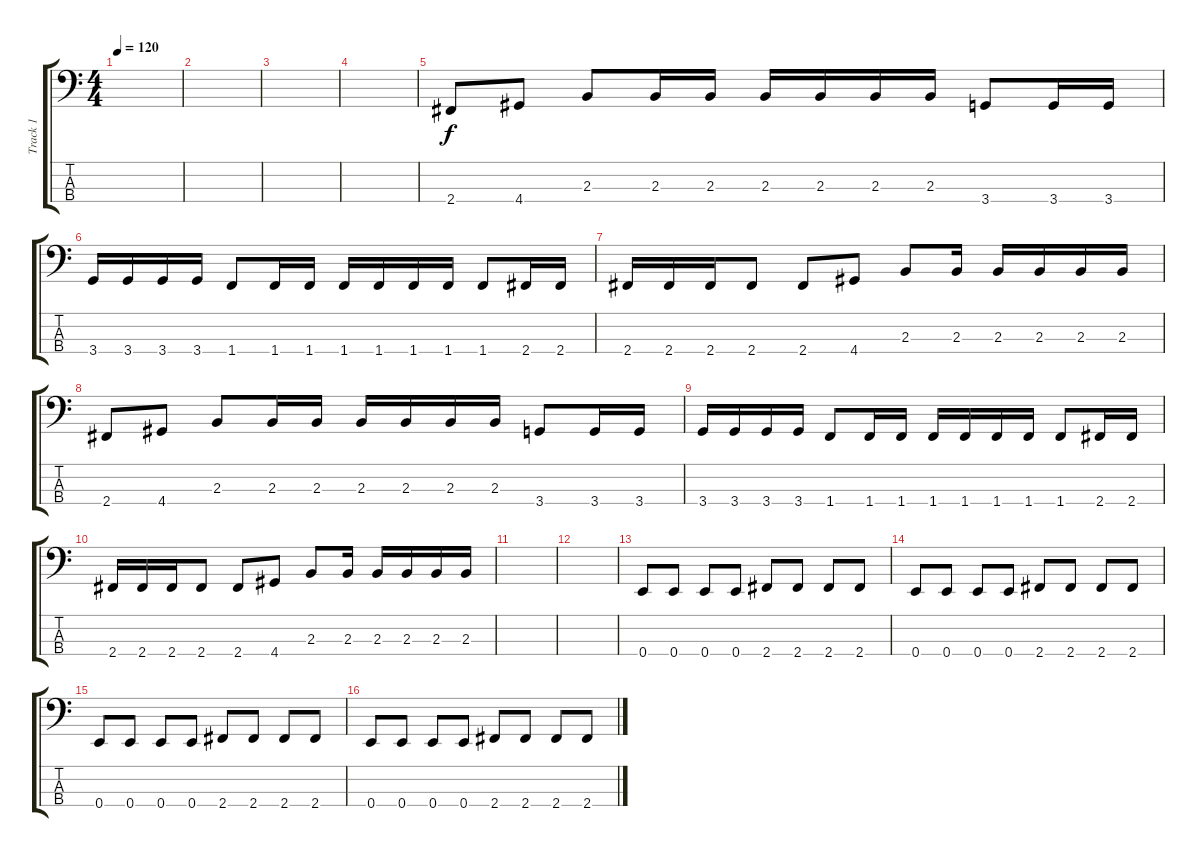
\track ("Track 1" "Track 1") {instrument electricbassfinger}
\staff {score tabs}
\tuning (G2 D2 A1 E1) {hide}
\ts (4 4)
\tempo 120
\clef f4
\ks c
|
|
|
|
2.4.8 4.4.8 2.3.8 2.3.16 2.3.16 2.3.16 2.3.16 2.3.16 2.3.16 3.4.8 3.4.16 3.4.16 |
3.4.16 3.4.16 3.4.16 3.4.16 1.4.8 1.4.16 1.4.16 1.4.16 1.4.16 1.4.16 1.4.16 1.4.8 2.4.16 2.4.16 |
2.4.16 2.4.16 2.4.16 2.4.8 2.4.8 4.4.8 2.3.8 2.3.16 2.3.16 2.3.16 2.3.16 2.3.16 |
2.4.8 4.4.8 2.3.8 2.3.16 2.3.16 2.3.16 2.3.16 2.3.16 2.3.16 3.4.8 3.4.16 3.4.16 |
3.4.16 3.4.16 3.4.16 3.4.16 1.4.8 1.4.16 1.4.16 1.4.16 1.4.16 1.4.16 1.4.16 1.4.8 2.4.16 2.4.16 |
2.4.16 2.4.16 2.4.16 2.4.8 2.4.8 4.4.8 2.3.8 2.3.16 2.3.16 2.3.16 2.3.16 2.3.16 |
|
|
0.4.8 0.4.8 0.4.8 0.4.8 2.4.8 2.4.8 2.4.8 2.4.8 |
0.4.8 0.4.8 0.4.8 0.4.8 2.4.8 2.4.8 2.4.8 2.4.8 |
0.4.8 0.4.8 0.4.8 0.4.8 2.4.8 2.4.8 2.4.8 2.4.8 |
0.4.8 0.4.8 0.4.8 0.4.8 2.4.8 2.4.8 2.4.8 2.4.8
